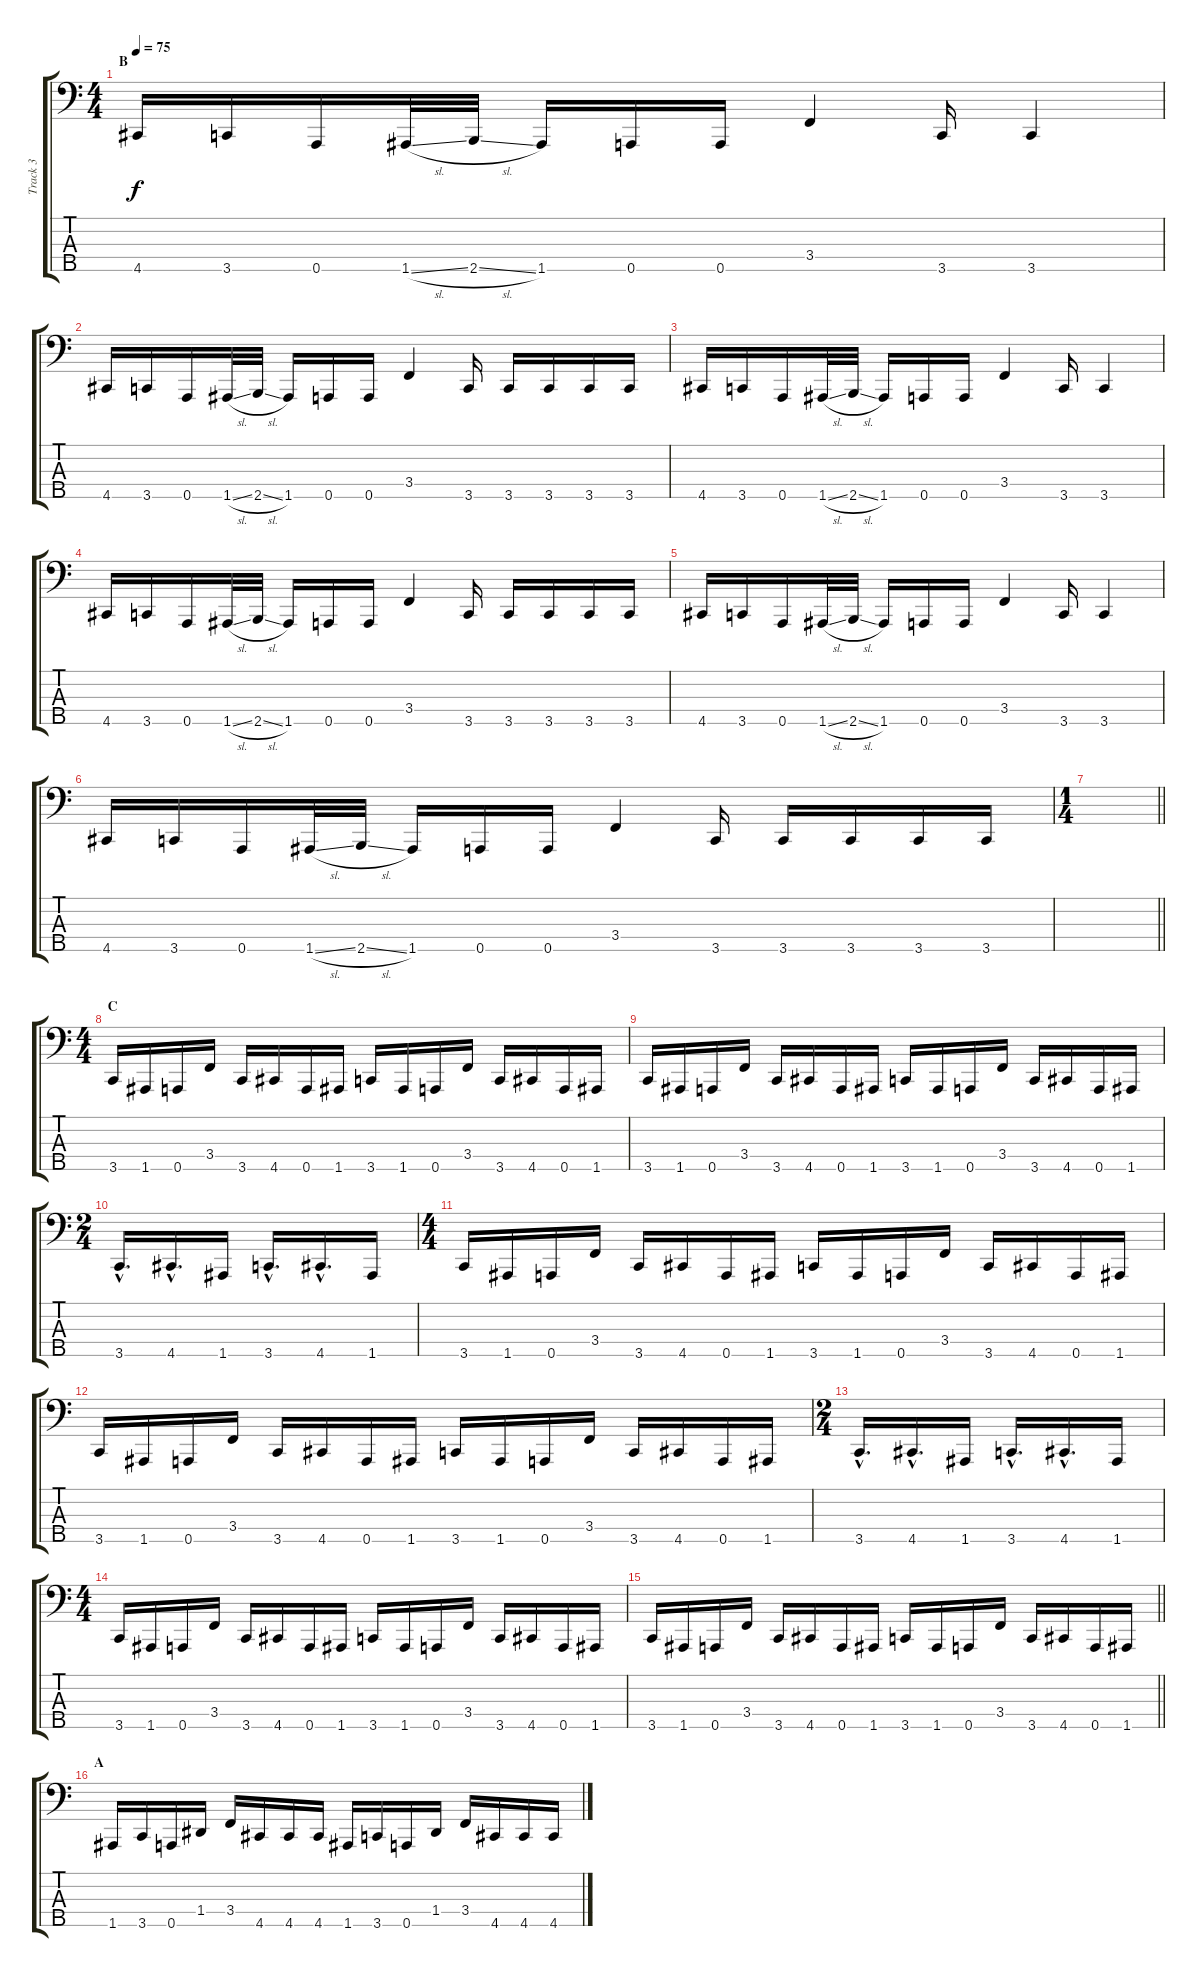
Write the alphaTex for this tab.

\track ("Track 3" "Track 3") {instrument electricbasspick}
\staff {score tabs}
\tuning (F2 C2 G1 D1 A0) {hide}
\ts (4 4)
\section ("" "B")
\tempo 75
\clef f4
\ks c
4.5.16{dy f} 3.5.16 0.5.16 1.5{sl}.32 2.5{sl}.32 1.5.16 0.5.16 0.5.16 3.4.4 3.5.16 3.5.4 |
4.5.16 3.5.16 0.5.16 1.5{sl}.32 2.5{sl}.32 1.5.16 0.5.16 0.5.16 3.4.4 3.5.16 3.5.16 3.5.16 3.5.16 3.5.16 |
4.5.16 3.5.16 0.5.16 1.5{sl}.32 2.5{sl}.32 1.5.16 0.5.16 0.5.16 3.4.4 3.5.16 3.5.4 |
4.5.16 3.5.16 0.5.16 1.5{sl}.32 2.5{sl}.32 1.5.16 0.5.16 0.5.16 3.4.4 3.5.16 3.5.16 3.5.16 3.5.16 3.5.16 |
4.5.16 3.5.16 0.5.16 1.5{sl}.32 2.5{sl}.32 1.5.16 0.5.16 0.5.16 3.4.4 3.5.16 3.5.4 |
4.5.16 3.5.16 0.5.16 1.5{sl}.32 2.5{sl}.32 1.5.16 0.5.16 0.5.16 3.4.4 3.5.16 3.5.16 3.5.16 3.5.16 3.5.16 |
\ts (1 4)
\barLineRight lightlight
|
\ts (4 4)
\section ("" "C")
3.5.16 1.5.16 0.5.16 3.4.16 3.5.16 4.5.16 0.5.16 1.5.16 3.5.16 1.5.16 0.5.16 3.4.16 3.5.16 4.5.16 0.5.16 1.5.16 |
3.5.16 1.5.16 0.5.16 3.4.16 3.5.16 4.5.16 0.5.16 1.5.16 3.5.16 1.5.16 0.5.16 3.4.16 3.5.16 4.5.16 0.5.16 1.5.16 |
\ts (2 4)
3.5{hac}.16{d} 4.5{hac}.16{d} 1.5.16 3.5{hac}.16{d} 4.5{hac}.16{d} 1.5.16 |
\ts (4 4)
3.5.16 1.5.16 0.5.16 3.4.16 3.5.16 4.5.16 0.5.16 1.5.16 3.5.16 1.5.16 0.5.16 3.4.16 3.5.16 4.5.16 0.5.16 1.5.16 |
3.5.16 1.5.16 0.5.16 3.4.16 3.5.16 4.5.16 0.5.16 1.5.16 3.5.16 1.5.16 0.5.16 3.4.16 3.5.16 4.5.16 0.5.16 1.5.16 |
\ts (2 4)
3.5{hac}.16{d} 4.5{hac}.16{d} 1.5.16 3.5{hac}.16{d} 4.5{hac}.16{d} 1.5.16 |
\ts (4 4)
3.5.16 1.5.16 0.5.16 3.4.16 3.5.16 4.5.16 0.5.16 1.5.16 3.5.16 1.5.16 0.5.16 3.4.16 3.5.16 4.5.16 0.5.16 1.5.16 |
\barLineRight lightlight
3.5.16 1.5.16 0.5.16 3.4.16 3.5.16 4.5.16 0.5.16 1.5.16 3.5.16 1.5.16 0.5.16 3.4.16 3.5.16 4.5.16 0.5.16 1.5.16 |
\section ("" "A")
1.5.16 3.5.16 0.5.16 1.4.16 3.4.16 4.5.16 4.5.16 4.5.16 1.5.16 3.5.16 0.5.16 1.4.16 3.4.16 4.5.16 4.5.16 4.5.16
